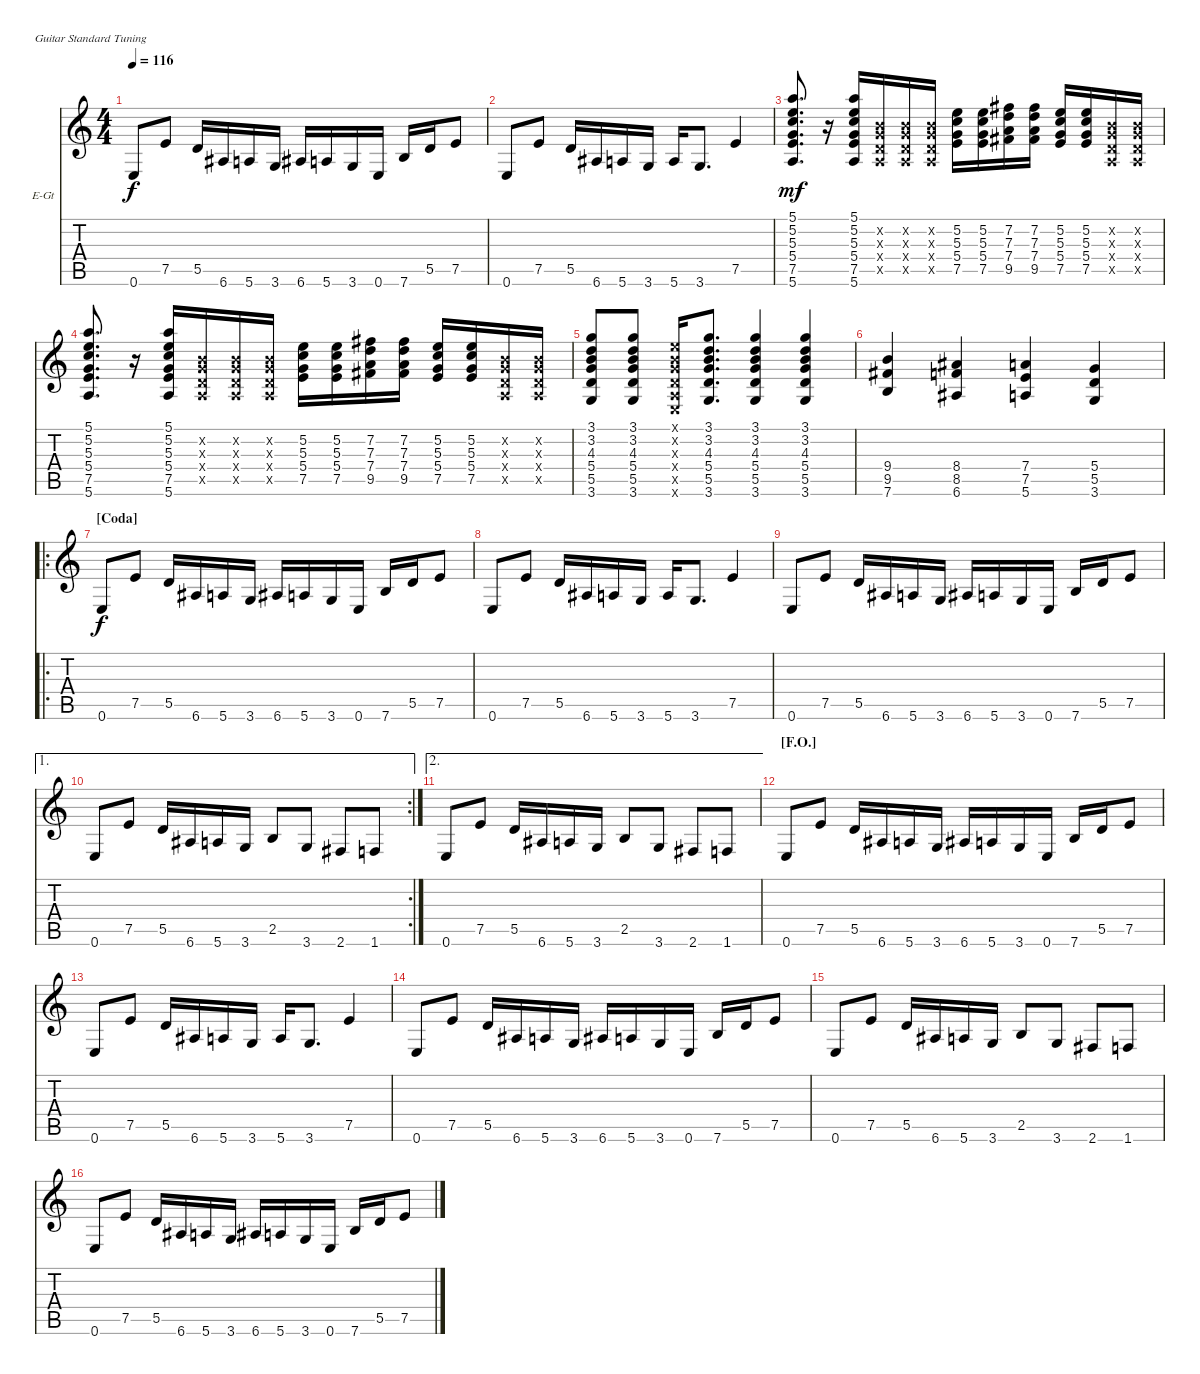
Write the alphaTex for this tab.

\bracketExtendMode nobrackets
\firstSystemTrackNameOrientation horizontal
\otherSystemsTrackNameOrientation horizontal
\track ("Guitar 1" "E-Gt") {instrument electricguitarclean}
\staff {score tabs}
\tuning (E4 B3 G3 D3 A2 E2)
\ts (4 4)
\tempo 116
\clef g2
\ks c
0.6.8{dy f} 7.5.8 5.5.16 6.6.16 5.6.16 3.6.16 6.6.16 5.6.16 3.6.16 0.6.16 7.6.16 5.5.16 7.5.8 |
0.6.8 7.5.8 5.5.16 6.6.16 5.6.16 3.6.16 5.6.16 3.6.8{d} 7.5.4 |
(5.1 5.2 5.3 5.4 7.5 5.6).8{d dy mf} r.16 (5.1 5.2 5.3 5.4 7.5 5.6).16 (0.2{x} 0.3{x} 0.4{x} 0.5{x}).16 (0.2{x} 0.3{x} 0.4{x} 0.5{x}).16 (0.2{x} 0.3{x} 0.4{x} 0.5{x}).16 (5.2 5.3 5.4 7.5).16 (5.2 5.3 5.4 7.5).16 (7.2 7.3 7.4 9.5).16 (7.2 7.3 7.4 9.5).16 (5.2 5.3 5.4 7.5).16 (5.2 5.3 5.4 7.5).16 (0.2{x} 0.3{x} 0.4{x} 0.5{x}).16 (0.2{x} 0.3{x} 0.4{x} 0.5{x}).16 |
(5.1 5.2 5.3 5.4 7.5 5.6).8{d} r.16 (5.1 5.2 5.3 5.4 7.5 5.6).16 (0.2{x} 0.3{x} 0.4{x} 0.5{x}).16 (0.2{x} 0.3{x} 0.4{x} 0.5{x}).16 (0.2{x} 0.3{x} 0.4{x} 0.5{x}).16 (5.2 5.3 5.4 7.5).16 (5.2 5.3 5.4 7.5).16 (7.2 7.3 7.4 9.5).16 (7.2 7.3 7.4 9.5).16 (5.2 5.3 5.4 7.5).16 (5.2 5.3 5.4 7.5).16 (0.2{x} 0.3{x} 0.4{x} 0.5{x}).16 (0.2{x} 0.3{x} 0.4{x} 0.5{x}).16 |
(3.1 3.2 4.3 5.4 5.5 3.6).8 (3.1 3.2 4.3 5.4 5.5 3.6).8 (0.1{x} 0.2{x} 0.3{x} 0.4{x} 0.5{x} 0.6{x}).16 (3.1 3.2 4.3 5.4 5.5 3.6).8{d} (3.1 3.2 4.3 5.4 5.5 3.6).4 (3.1 3.2 4.3 5.4 5.5 3.6).4 |
(9.5 7.6 9.4).4 (8.5 6.6 8.4).4 (7.5 5.6 7.4).4 (5.5 3.6 5.4).4 |
\ro
\section ("" "[Coda]")
0.6.8{dy f} 7.5.8 5.5.16 6.6.16 5.6.16 3.6.16 6.6.16 5.6.16 3.6.16 0.6.16 7.6.16 5.5.16 7.5.8 |
0.6.8 7.5.8 5.5.16 6.6.16 5.6.16 3.6.16 5.6.16 3.6.8{d} 7.5.4 |
0.6.8 7.5.8 5.5.16 6.6.16 5.6.16 3.6.16 6.6.16 5.6.16 3.6.16 0.6.16 7.6.16 5.5.16 7.5.8 |
\ae 1
\rc 2
0.6.8 7.5.8 5.5.16 6.6.16 5.6.16 3.6.16 2.5.8 3.6.8 2.6.8 1.6.8 |
\ae 2
0.6.8 7.5.8 5.5.16 6.6.16 5.6.16 3.6.16 2.5.8 3.6.8 2.6.8 1.6.8 |
\section ("" "[F.O.]")
0.6.8 7.5.8 5.5.16 6.6.16 5.6.16 3.6.16 6.6.16 5.6.16 3.6.16 0.6.16 7.6.16 5.5.16 7.5.8 |
0.6.8 7.5.8 5.5.16 6.6.16 5.6.16 3.6.16 5.6.16 3.6.8{d} 7.5.4 |
0.6.8 7.5.8 5.5.16 6.6.16 5.6.16 3.6.16 6.6.16 5.6.16 3.6.16 0.6.16 7.6.16 5.5.16 7.5.8 |
0.6.8 7.5.8 5.5.16 6.6.16 5.6.16 3.6.16 2.5.8 3.6.8 2.6.8 1.6.8 |
0.6.8 7.5.8 5.5.16 6.6.16 5.6.16 3.6.16 6.6.16 5.6.16 3.6.16 0.6.16 7.6.16 5.5.16 7.5.8
